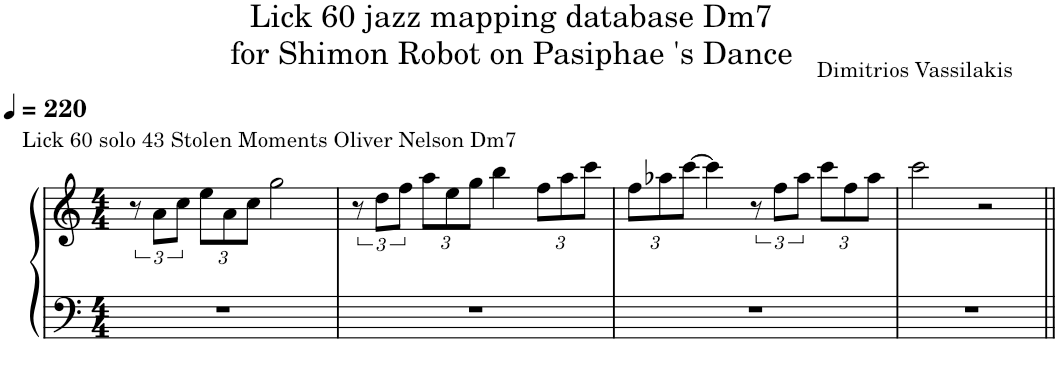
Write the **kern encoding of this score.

**kern	**kern
*part1	*part1
*staff2	*staff1
*I"Piano	*
*I'Pno.	*
*clefF4	*clefG2
*k[]	*k[]
*M4/4	*M4/4
*MM220	*MM220
=1	=1
!	!LO:TX:a:t=Lick 60 solo 43 Stolen Moments Oliver Nelson Dm7
1r	12r
.	12a\L
.	12cc\J
*	*Xbrackettup
.	12ee\L
.	12a\
.	12cc\J
.	2gg\
=2	=2
*	*brackettup
1r	12r
.	12dd\L
.	12ff\J
*	*Xbrackettup
.	12aa\L
.	12ee\
.	12gg\J
.	4bb\
.	12ff\L
.	12aa\
.	12ccc\J
=3	=3
1r	12ff\L
.	12aa-X\
.	[12ccc\J
.	4ccc\]
*	*brackettup
.	12r
.	12ff\L
.	12aa-\J
*	*Xbrackettup
.	12ccc\L
.	12ff\
.	12aa-\J
=4	=4
1r	2ccc\
.	2r
=||	=||
*-	*-
